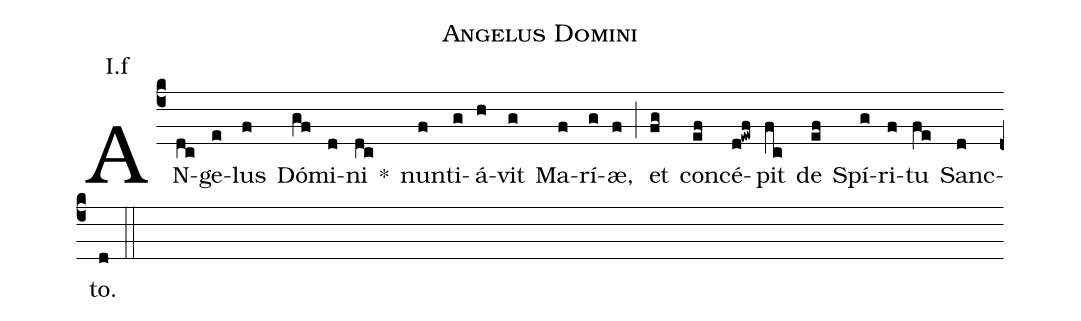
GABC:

name: Angelus Domini;
office-part: matutinum, 9. resp.;
mode: 1;
annotation: I.f;
%%
(c4)
AN(dc)ge(e)lus(f) Dó(gf)mi(d)ni(dc) *()
nun(f)ti(g)á(h)vit(g) Ma(f)rí(g)æ,(f) (;)
et(fg) con(ef)cé(d!ewf)pit(fc) de(ef) Spí(g)ri(f)tu(fe) Sanc(d)to.(d) (::)
